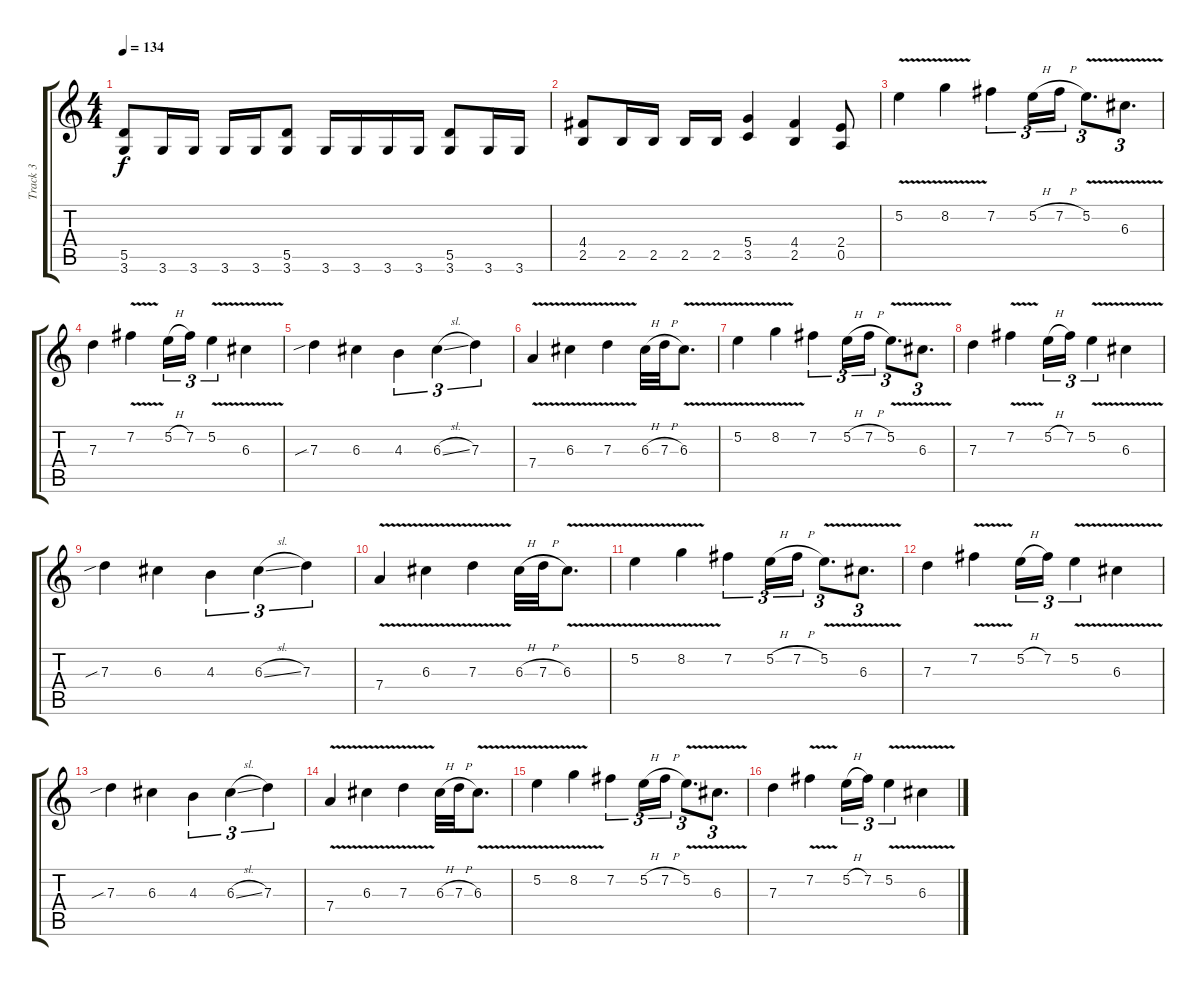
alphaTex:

\track ("Track 3" "Track 3") {instrument distortionguitar}
\staff {score tabs}
\tuning (E4 B3 G3 D3 A2 E2) {hide}
\ts (4 4)
\tempo 134
\clef g2
\ks c
(5.5 3.6).8{dy f} 3.6.16 3.6.16 3.6.16 3.6.16 (5.5 3.6).8 3.6.16 3.6.16 3.6.16 3.6.16 (5.5 3.6).8 3.6.16 3.6.16 |
(4.4 2.5).8 2.5.16 2.5.16 2.5.16 2.5.16 (5.4 3.5).4 (4.4 2.5).4 (2.4 0.5).8 |
5.2{v}.4 8.2{v}.4 7.2.4{tu (3 2)} 5.2{h}.16{tu (3 2)} 7.2{h}.16{tu (3 2)} 5.2{v}.8{d tu (3 2)} 6.3{v}.8{d tu (3 2)} |
7.3.4 7.2{v}.4 5.2{h}.16{tu (3 2)} 7.2.16{tu (3 2)} 5.2{v}.4{tu (3 2)} 6.3{v}.4 |
7.3{sib}.4 6.3.4 4.3.4{tu (3 2)} 6.3{sl}.4{tu (3 2)} 7.3.4{tu (3 2)} |
7.4{v}.4 6.3{v}.4 7.3{v}.4 6.3{h}.32 7.3{h}.32 6.3{v}.8{d} |
5.2{v}.4 8.2{v}.4 7.2.4{tu (3 2)} 5.2{h}.16{tu (3 2)} 7.2{h}.16{tu (3 2)} 5.2{v}.8{d tu (3 2)} 6.3{v}.8{d tu (3 2)} |
7.3.4 7.2{v}.4 5.2{h}.16{tu (3 2)} 7.2.16{tu (3 2)} 5.2{v}.4{tu (3 2)} 6.3{v}.4 |
7.3{sib}.4 6.3.4 4.3.4{tu (3 2)} 6.3{sl}.4{tu (3 2)} 7.3.4{tu (3 2)} |
7.4{v}.4 6.3{v}.4 7.3{v}.4 6.3{h}.32 7.3{h}.32 6.3{v}.8{d} |
5.2{v}.4 8.2{v}.4 7.2.4{tu (3 2)} 5.2{h}.16{tu (3 2)} 7.2{h}.16{tu (3 2)} 5.2{v}.8{d tu (3 2)} 6.3{v}.8{d tu (3 2)} |
7.3.4 7.2{v}.4 5.2{h}.16{tu (3 2)} 7.2.16{tu (3 2)} 5.2{v}.4{tu (3 2)} 6.3{v}.4 |
7.3{sib}.4 6.3.4 4.3.4{tu (3 2)} 6.3{sl}.4{tu (3 2)} 7.3.4{tu (3 2)} |
7.4{v}.4 6.3{v}.4 7.3{v}.4 6.3{h}.32 7.3{h}.32 6.3{v}.8{d} |
5.2{v}.4 8.2{v}.4 7.2.4{tu (3 2)} 5.2{h}.16{tu (3 2)} 7.2{h}.16{tu (3 2)} 5.2{v}.8{d tu (3 2)} 6.3{v}.8{d tu (3 2)} |
7.3.4 7.2{v}.4 5.2{h}.16{tu (3 2)} 7.2.16{tu (3 2)} 5.2{v}.4{tu (3 2)} 6.3{v}.4
